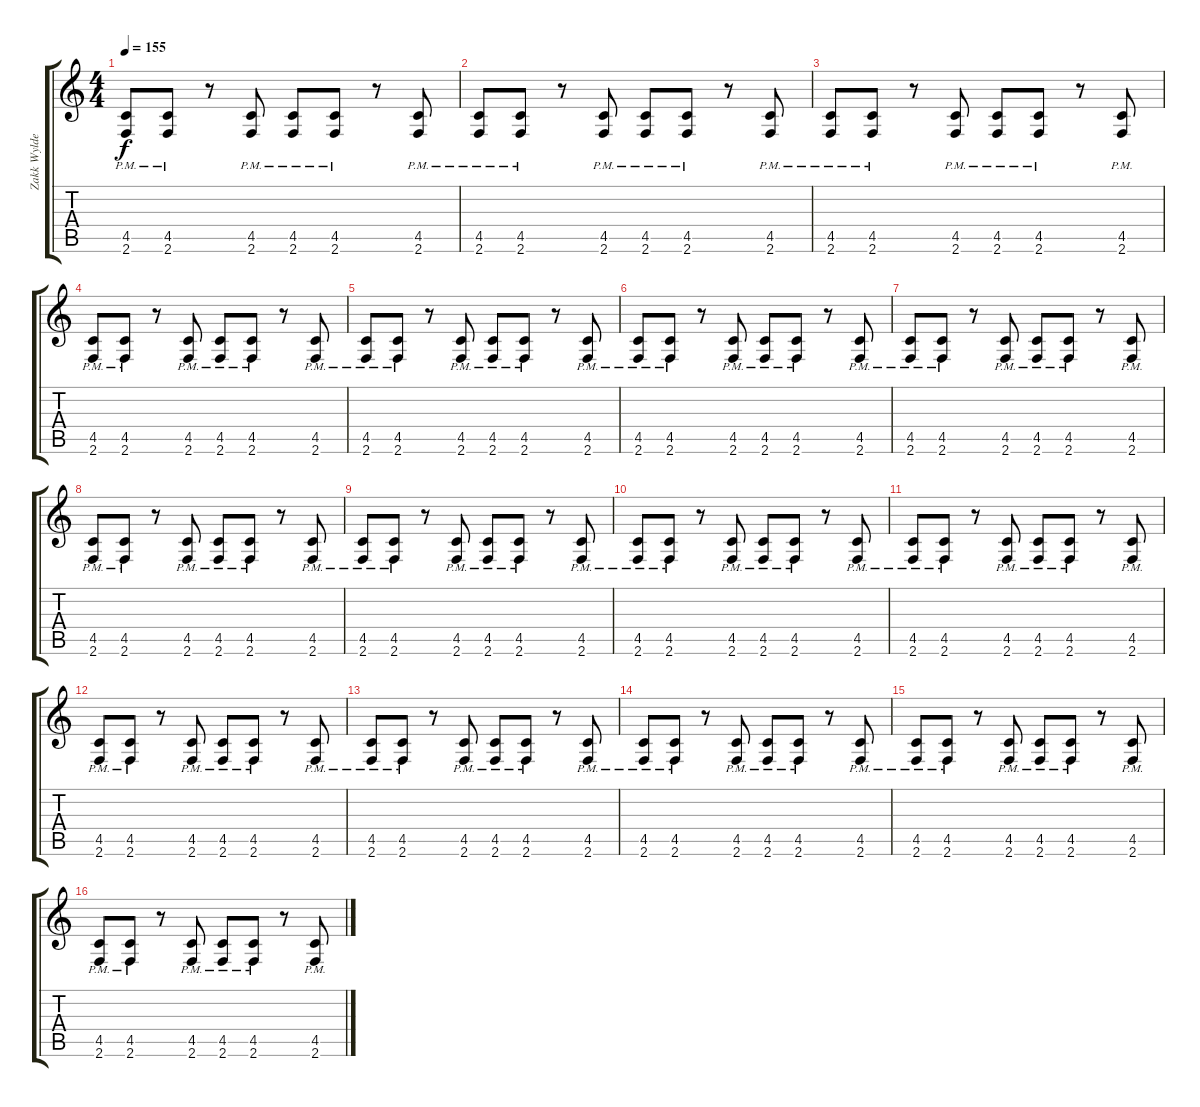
\track ("Zakk Wylde - Rhytm Guitar II" "Zakk Wylde") {instrument overdrivenguitar}
\staff {score tabs}
\tuning (Eb4 Bb3 Gb3 Db3 Ab2 Eb2) {hide}
\ts (4 4)
\tempo 155
\clef g2
\ks c
(4.5{pm} 2.6{pm}).8{dy f} (4.5{pm} 2.6{pm}).8 r.8 (4.5{pm} 2.6{pm}).8 (4.5{pm} 2.6{pm}).8 (4.5{pm} 2.6{pm}).8 r.8 (4.5{pm} 2.6{pm}).8 |
(4.5{pm} 2.6{pm}).8 (4.5{pm} 2.6{pm}).8 r.8 (4.5{pm} 2.6{pm}).8 (4.5{pm} 2.6{pm}).8 (4.5{pm} 2.6{pm}).8 r.8 (4.5{pm} 2.6{pm}).8 |
(4.5{pm} 2.6{pm}).8 (4.5{pm} 2.6{pm}).8 r.8 (4.5{pm} 2.6{pm}).8 (4.5{pm} 2.6{pm}).8 (4.5{pm} 2.6{pm}).8 r.8 (4.5{pm} 2.6{pm}).8 |
(4.5{pm} 2.6{pm}).8 (4.5{pm} 2.6{pm}).8 r.8 (4.5{pm} 2.6{pm}).8 (4.5{pm} 2.6{pm}).8 (4.5{pm} 2.6{pm}).8 r.8 (4.5{pm} 2.6{pm}).8 |
(4.5{pm} 2.6{pm}).8 (4.5{pm} 2.6{pm}).8 r.8 (4.5{pm} 2.6{pm}).8 (4.5{pm} 2.6{pm}).8 (4.5{pm} 2.6{pm}).8 r.8 (4.5{pm} 2.6{pm}).8 |
(4.5{pm} 2.6{pm}).8 (4.5{pm} 2.6{pm}).8 r.8 (4.5{pm} 2.6{pm}).8 (4.5{pm} 2.6{pm}).8 (4.5{pm} 2.6{pm}).8 r.8 (4.5{pm} 2.6{pm}).8 |
(4.5{pm} 2.6{pm}).8 (4.5{pm} 2.6{pm}).8 r.8 (4.5{pm} 2.6{pm}).8 (4.5{pm} 2.6{pm}).8 (4.5{pm} 2.6{pm}).8 r.8 (4.5{pm} 2.6{pm}).8 |
(4.5{pm} 2.6{pm}).8 (4.5{pm} 2.6{pm}).8 r.8 (4.5{pm} 2.6{pm}).8 (4.5{pm} 2.6{pm}).8 (4.5{pm} 2.6{pm}).8 r.8 (4.5{pm} 2.6{pm}).8 |
(4.5{pm} 2.6{pm}).8 (4.5{pm} 2.6{pm}).8 r.8 (4.5{pm} 2.6{pm}).8 (4.5{pm} 2.6{pm}).8 (4.5{pm} 2.6{pm}).8 r.8 (4.5{pm} 2.6{pm}).8 |
(4.5{pm} 2.6{pm}).8 (4.5{pm} 2.6{pm}).8 r.8 (4.5{pm} 2.6{pm}).8 (4.5{pm} 2.6{pm}).8 (4.5{pm} 2.6{pm}).8 r.8 (4.5{pm} 2.6{pm}).8 |
(4.5{pm} 2.6{pm}).8 (4.5{pm} 2.6{pm}).8 r.8 (4.5{pm} 2.6{pm}).8 (4.5{pm} 2.6{pm}).8 (4.5{pm} 2.6{pm}).8 r.8 (4.5{pm} 2.6{pm}).8 |
(4.5{pm} 2.6{pm}).8 (4.5{pm} 2.6{pm}).8 r.8 (4.5{pm} 2.6{pm}).8 (4.5{pm} 2.6{pm}).8 (4.5{pm} 2.6{pm}).8 r.8 (4.5{pm} 2.6{pm}).8 |
(4.5{pm} 2.6{pm}).8 (4.5{pm} 2.6{pm}).8 r.8 (4.5{pm} 2.6{pm}).8 (4.5{pm} 2.6{pm}).8 (4.5{pm} 2.6{pm}).8 r.8 (4.5{pm} 2.6{pm}).8 |
(4.5{pm} 2.6{pm}).8 (4.5{pm} 2.6{pm}).8 r.8 (4.5{pm} 2.6{pm}).8 (4.5{pm} 2.6{pm}).8 (4.5{pm} 2.6{pm}).8 r.8 (4.5{pm} 2.6{pm}).8 |
(4.5{pm} 2.6{pm}).8 (4.5{pm} 2.6{pm}).8 r.8 (4.5{pm} 2.6{pm}).8 (4.5{pm} 2.6{pm}).8 (4.5{pm} 2.6{pm}).8 r.8 (4.5{pm} 2.6{pm}).8 |
(4.5{pm} 2.6{pm}).8 (4.5{pm} 2.6{pm}).8 r.8 (4.5{pm} 2.6{pm}).8 (4.5{pm} 2.6{pm}).8 (4.5{pm} 2.6{pm}).8 r.8 (4.5{pm} 2.6{pm}).8
